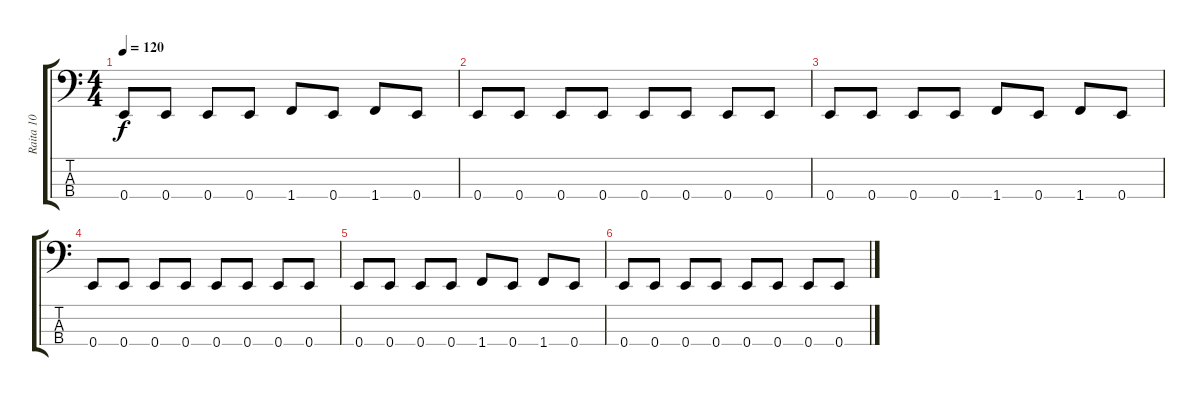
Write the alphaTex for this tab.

\track ("Raita 10" "Raita 10") {instrument electricbassfinger}
\staff {score tabs}
\tuning (G2 D2 A1 E1) {hide}
\ts (4 4)
\tempo 120
\clef f4
\ks c
0.4.8{dy f} 0.4.8 0.4.8 0.4.8 1.4.8 0.4.8 1.4.8 0.4.8 |
0.4.8 0.4.8 0.4.8 0.4.8 0.4.8 0.4.8 0.4.8 0.4.8 |
0.4.8 0.4.8 0.4.8 0.4.8 1.4.8 0.4.8 1.4.8 0.4.8 |
0.4.8 0.4.8 0.4.8 0.4.8 0.4.8 0.4.8 0.4.8 0.4.8 |
0.4.8 0.4.8 0.4.8 0.4.8 1.4.8 0.4.8 1.4.8 0.4.8 |
0.4.8 0.4.8 0.4.8 0.4.8 0.4.8 0.4.8 0.4.8 0.4.8
